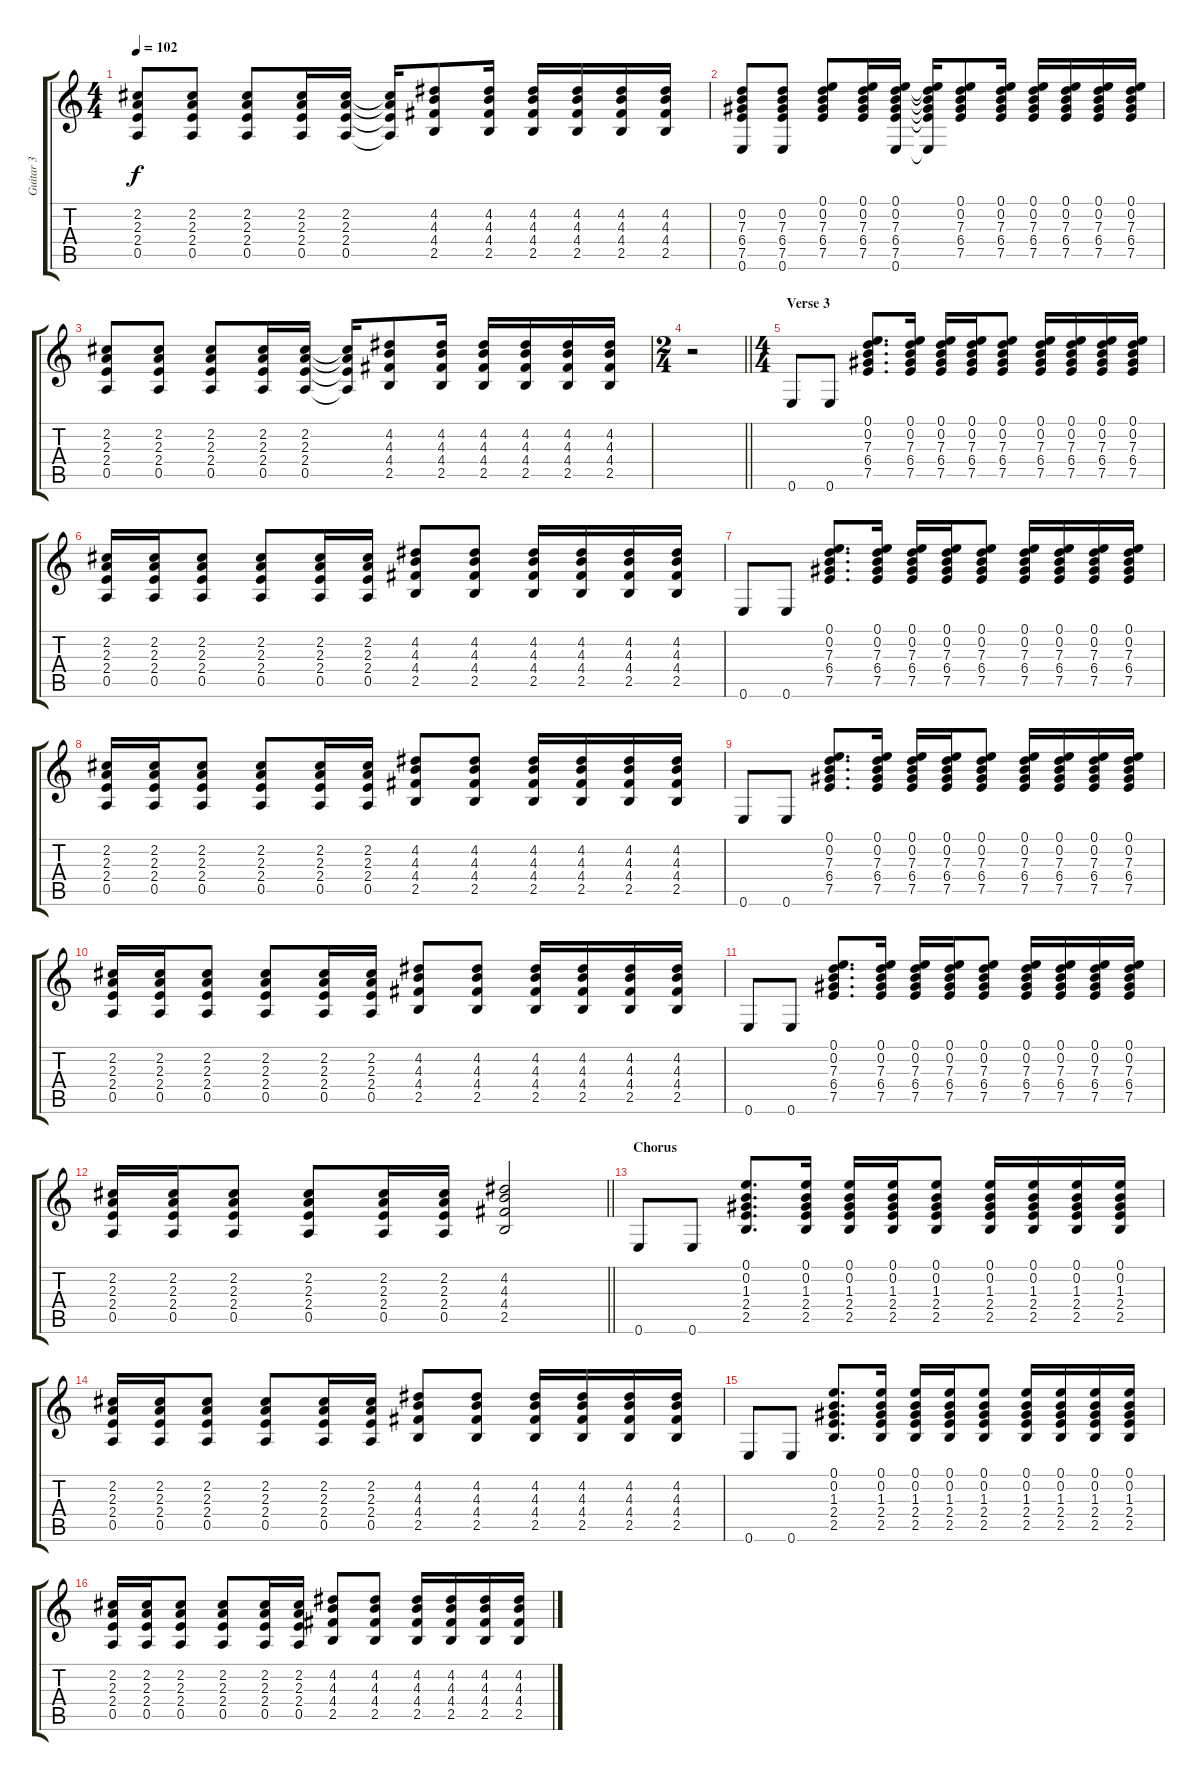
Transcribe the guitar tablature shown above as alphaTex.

\track ("Guitar 3" "Guitar 3") {instrument overdrivenguitar}
\staff {score tabs}
\tuning (E4 B3 G3 D3 A2 E2) {hide}
\ts (4 4)
\tempo 102
\clef g2
\ks c
(2.2 2.3 2.4 0.5).8{dy f} (2.2 2.3 2.4 0.5).8 (2.2 2.3 2.4 0.5).8 (2.2 2.3 2.4 0.5).16 (2.2 2.3 2.4 0.5).16 (2.2{t} 2.3{t} 2.4{t} 0.5{t}).16 (4.2 4.3 4.4 2.5).8 (4.2 4.3 4.4 2.5).16 (4.2 4.3 4.4 2.5).16 (4.2 4.3 4.4 2.5).16 (4.2 4.3 4.4 2.5).16 (4.2 4.3 4.4 2.5).16 |
(0.2 7.3 6.4 7.5 0.6).8 (0.2 7.3 6.4 7.5 0.6).8 (0.1 0.2 7.3 6.4 7.5).8 (0.1 0.2 7.3 6.4 7.5).16 (0.1 0.2 7.3 6.4 7.5 0.6).16 (0.1{t} 0.2{t} 7.3{t} 6.4{t} 7.5{t} 0.6{t}).16 (0.1 0.2 7.3 6.4 7.5).8 (0.1 0.2 7.3 6.4 7.5).16 (0.1 0.2 7.3 6.4 7.5).16 (0.1 0.2 7.3 6.4 7.5).16 (0.1 0.2 7.3 6.4 7.5).16 (0.1 0.2 7.3 6.4 7.5).16 |
(2.2 2.3 2.4 0.5).8 (2.2 2.3 2.4 0.5).8 (2.2 2.3 2.4 0.5).8 (2.2 2.3 2.4 0.5).16 (2.2 2.3 2.4 0.5).16 (2.2{t} 2.3{t} 2.4{t} 0.5{t}).16 (4.2 4.3 4.4 2.5).8 (4.2 4.3 4.4 2.5).16 (4.2 4.3 4.4 2.5).16 (4.2 4.3 4.4 2.5).16 (4.2 4.3 4.4 2.5).16 (4.2 4.3 4.4 2.5).16 |
\ts (2 4)
\barLineRight lightlight
r.2 |
\ts (4 4)
\section ("" "Verse 3")
0.6.8 0.6.8 (0.1 0.2 7.3 6.4 7.5).8{d} (0.1 0.2 7.3 6.4 7.5).16 (0.1 0.2 7.3 6.4 7.5).16 (0.1 0.2 7.3 6.4 7.5).16 (0.1 0.2 7.3 6.4 7.5).8 (0.1 0.2 7.3 6.4 7.5).16 (0.1 0.2 7.3 6.4 7.5).16 (0.1 0.2 7.3 6.4 7.5).16 (0.1 0.2 7.3 6.4 7.5).16 |
(2.2 2.3 2.4 0.5).16 (2.2 2.3 2.4 0.5).16 (2.2 2.3 2.4 0.5).8 (2.2 2.3 2.4 0.5).8 (2.2 2.3 2.4 0.5).16 (2.2 2.3 2.4 0.5).16 (4.2 4.3 4.4 2.5).8 (4.2 4.3 4.4 2.5).8 (4.2 4.3 4.4 2.5).16 (4.2 4.3 4.4 2.5).16 (4.2 4.3 4.4 2.5).16 (4.2 4.3 4.4 2.5).16 |
0.6.8 0.6.8 (0.1 0.2 7.3 6.4 7.5).8{d} (0.1 0.2 7.3 6.4 7.5).16 (0.1 0.2 7.3 6.4 7.5).16 (0.1 0.2 7.3 6.4 7.5).16 (0.1 0.2 7.3 6.4 7.5).8 (0.1 0.2 7.3 6.4 7.5).16 (0.1 0.2 7.3 6.4 7.5).16 (0.1 0.2 7.3 6.4 7.5).16 (0.1 0.2 7.3 6.4 7.5).16 |
(2.2 2.3 2.4 0.5).16 (2.2 2.3 2.4 0.5).16 (2.2 2.3 2.4 0.5).8 (2.2 2.3 2.4 0.5).8 (2.2 2.3 2.4 0.5).16 (2.2 2.3 2.4 0.5).16 (4.2 4.3 4.4 2.5).8 (4.2 4.3 4.4 2.5).8 (4.2 4.3 4.4 2.5).16 (4.2 4.3 4.4 2.5).16 (4.2 4.3 4.4 2.5).16 (4.2 4.3 4.4 2.5).16 |
0.6.8 0.6.8 (0.1 0.2 7.3 6.4 7.5).8{d} (0.1 0.2 7.3 6.4 7.5).16 (0.1 0.2 7.3 6.4 7.5).16 (0.1 0.2 7.3 6.4 7.5).16 (0.1 0.2 7.3 6.4 7.5).8 (0.1 0.2 7.3 6.4 7.5).16 (0.1 0.2 7.3 6.4 7.5).16 (0.1 0.2 7.3 6.4 7.5).16 (0.1 0.2 7.3 6.4 7.5).16 |
(2.2 2.3 2.4 0.5).16 (2.2 2.3 2.4 0.5).16 (2.2 2.3 2.4 0.5).8 (2.2 2.3 2.4 0.5).8 (2.2 2.3 2.4 0.5).16 (2.2 2.3 2.4 0.5).16 (4.2 4.3 4.4 2.5).8 (4.2 4.3 4.4 2.5).8 (4.2 4.3 4.4 2.5).16 (4.2 4.3 4.4 2.5).16 (4.2 4.3 4.4 2.5).16 (4.2 4.3 4.4 2.5).16 |
0.6.8 0.6.8 (0.1 0.2 7.3 6.4 7.5).8{d} (0.1 0.2 7.3 6.4 7.5).16 (0.1 0.2 7.3 6.4 7.5).16 (0.1 0.2 7.3 6.4 7.5).16 (0.1 0.2 7.3 6.4 7.5).8 (0.1 0.2 7.3 6.4 7.5).16 (0.1 0.2 7.3 6.4 7.5).16 (0.1 0.2 7.3 6.4 7.5).16 (0.1 0.2 7.3 6.4 7.5).16 |
\barLineRight lightlight
(2.2 2.3 2.4 0.5).16 (2.2 2.3 2.4 0.5).16 (2.2 2.3 2.4 0.5).8 (2.2 2.3 2.4 0.5).8 (2.2 2.3 2.4 0.5).16 (2.2 2.3 2.4 0.5).16 (4.2 4.3 4.4 2.5).2 |
\section ("" "Chorus")
0.6.8 0.6.8 (0.1 0.2 1.3 2.4 2.5).8{d} (0.1 0.2 1.3 2.4 2.5).16 (0.1 0.2 1.3 2.4 2.5).16 (0.1 0.2 1.3 2.4 2.5).16 (0.1 0.2 1.3 2.4 2.5).8 (0.1 0.2 1.3 2.4 2.5).16 (0.1 0.2 1.3 2.4 2.5).16 (0.1 0.2 1.3 2.4 2.5).16 (0.1 0.2 1.3 2.4 2.5).16 |
(2.2 2.3 2.4 0.5).16 (2.2 2.3 2.4 0.5).16 (2.2 2.3 2.4 0.5).8 (2.2 2.3 2.4 0.5).8 (2.2 2.3 2.4 0.5).16 (2.2 2.3 2.4 0.5).16 (4.2 4.3 4.4 2.5).8 (4.2 4.3 4.4 2.5).8 (4.2 4.3 4.4 2.5).16 (4.2 4.3 4.4 2.5).16 (4.2 4.3 4.4 2.5).16 (4.2 4.3 4.4 2.5).16 |
0.6.8 0.6.8 (0.1 0.2 1.3 2.4 2.5).8{d} (0.1 0.2 1.3 2.4 2.5).16 (0.1 0.2 1.3 2.4 2.5).16 (0.1 0.2 1.3 2.4 2.5).16 (0.1 0.2 1.3 2.4 2.5).8 (0.1 0.2 1.3 2.4 2.5).16 (0.1 0.2 1.3 2.4 2.5).16 (0.1 0.2 1.3 2.4 2.5).16 (0.1 0.2 1.3 2.4 2.5).16 |
(2.2 2.3 2.4 0.5).16 (2.2 2.3 2.4 0.5).16 (2.2 2.3 2.4 0.5).8 (2.2 2.3 2.4 0.5).8 (2.2 2.3 2.4 0.5).16 (2.2 2.3 2.4 0.5).16 (4.2 4.3 4.4 2.5).8 (4.2 4.3 4.4 2.5).8 (4.2 4.3 4.4 2.5).16 (4.2 4.3 4.4 2.5).16 (4.2 4.3 4.4 2.5).16 (4.2 4.3 4.4 2.5).16
